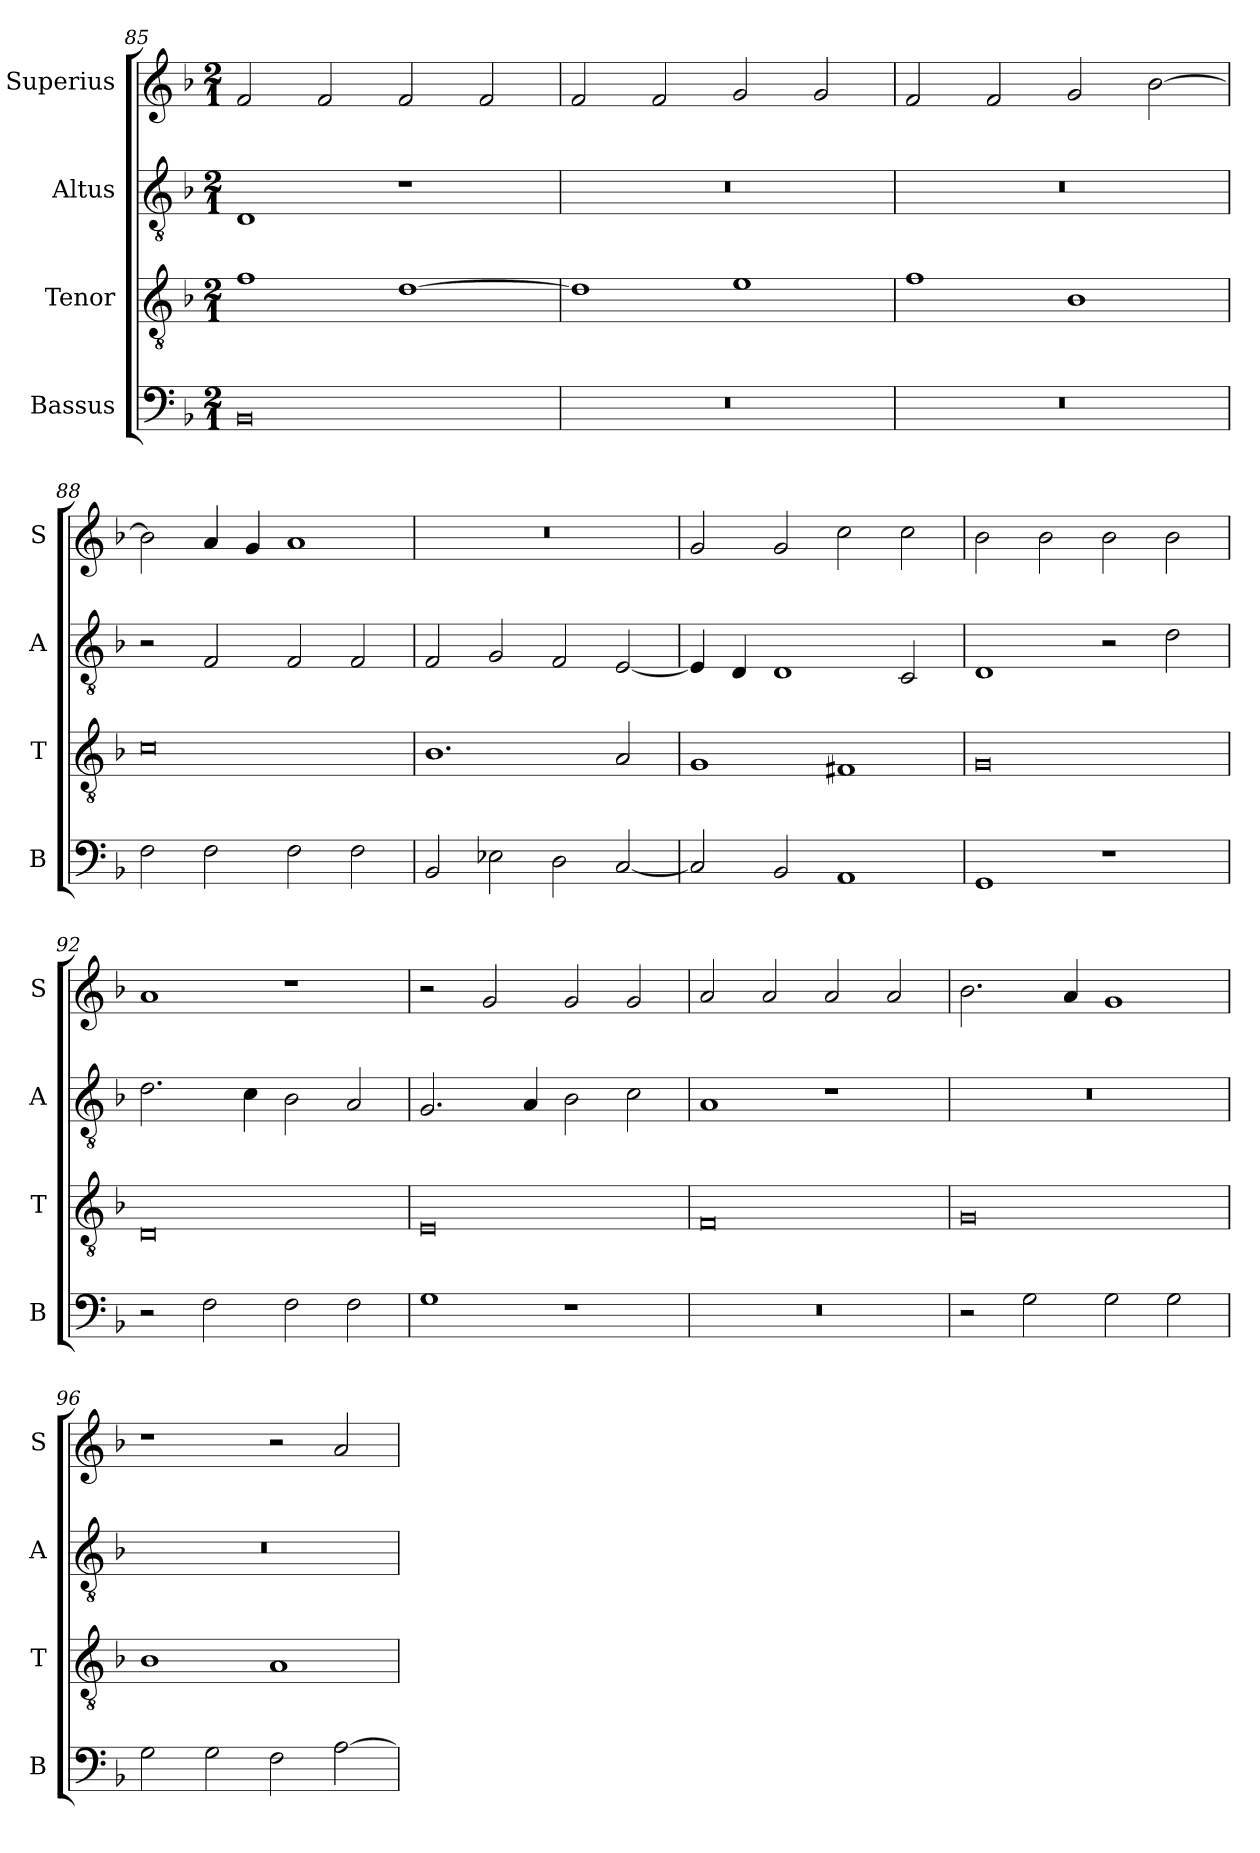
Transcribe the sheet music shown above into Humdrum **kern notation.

**kern	**kern	**kern	**kern
*part4	*part3	*part2	*part1
*staff4	*staff3	*staff2	*staff1
*I"Bassus	*I"Tenor	*I"Altus	*I"Superius
*I'B	*I'T	*I'A	*I'S
*clefF4	*clefGv2	*clefGv2	*clefG2
*k[b-]	*k[b-]	*k[b-]	*k[b-]
*M2/1	*M2/1	*M2/1	*M2/1
=85	=85	=85	=85
0BB-	1f	1D	2f/
.	.	.	2f/
.	[1d	1r	2f/
.	.	.	2f/
=86	=86	=86	=86
0r	1d]	0r	2f/
.	.	.	2f/
.	1e	.	2g/
.	.	.	2g/
=87	=87	=87	=87
0r	1f	0r	2f/
.	.	.	2f/
.	1B-	.	2g/
.	.	.	[2b-\
=88	=88	=88	=88
2F\	0c	2r	2b-\]
2F\	.	2F/	4a/
.	.	.	4g/
2F\	.	2F/	1a
2F\	.	2F/	.
=89	=89	=89	=89
2BB-/	1.B-	2F/	0r
2E-X\	.	2G/	.
2D\	.	2F/	.
[2C/	2A/	[2E/	.
=90	=90	=90	=90
2C/]	1G	4E/]	2g/
.	.	4D/	.
2BB-/	.	1D	2g/
1AA	1F#X	.	2cc\
.	.	2C/	2cc\
=91	=91	=91	=91
1GG	0G	1D	2b-\
.	.	.	2b-\
1r	.	2r	2b-\
.	.	2d\	2b-\
=92	=92	=92	=92
2r	0D	2.d\	1a
2F\	.	.	.
.	.	4c\	.
2F\	.	2B-\	1r
2F\	.	2A/	.
=93	=93	=93	=93
1G	0E	2.G/	2r
.	.	.	2g/
.	.	4A/	.
1r	.	2B-\	2g/
.	.	2c\	2g/
=94	=94	=94	=94
0r	0F	1A	2a/
.	.	.	2a/
.	.	1r	2a/
.	.	.	2a/
=95	=95	=95	=95
2r	0G	0r	2.b-\
2G\	.	.	.
.	.	.	4a/
2G\	.	.	1g
2G\	.	.	.
=96	=96	=96	=96
2G\	1B-	0r	1r
2G\	.	.	.
2F\	1A	.	2r
[2A\	.	.	2a/
=	=	=	=
*-	*-	*-	*-
